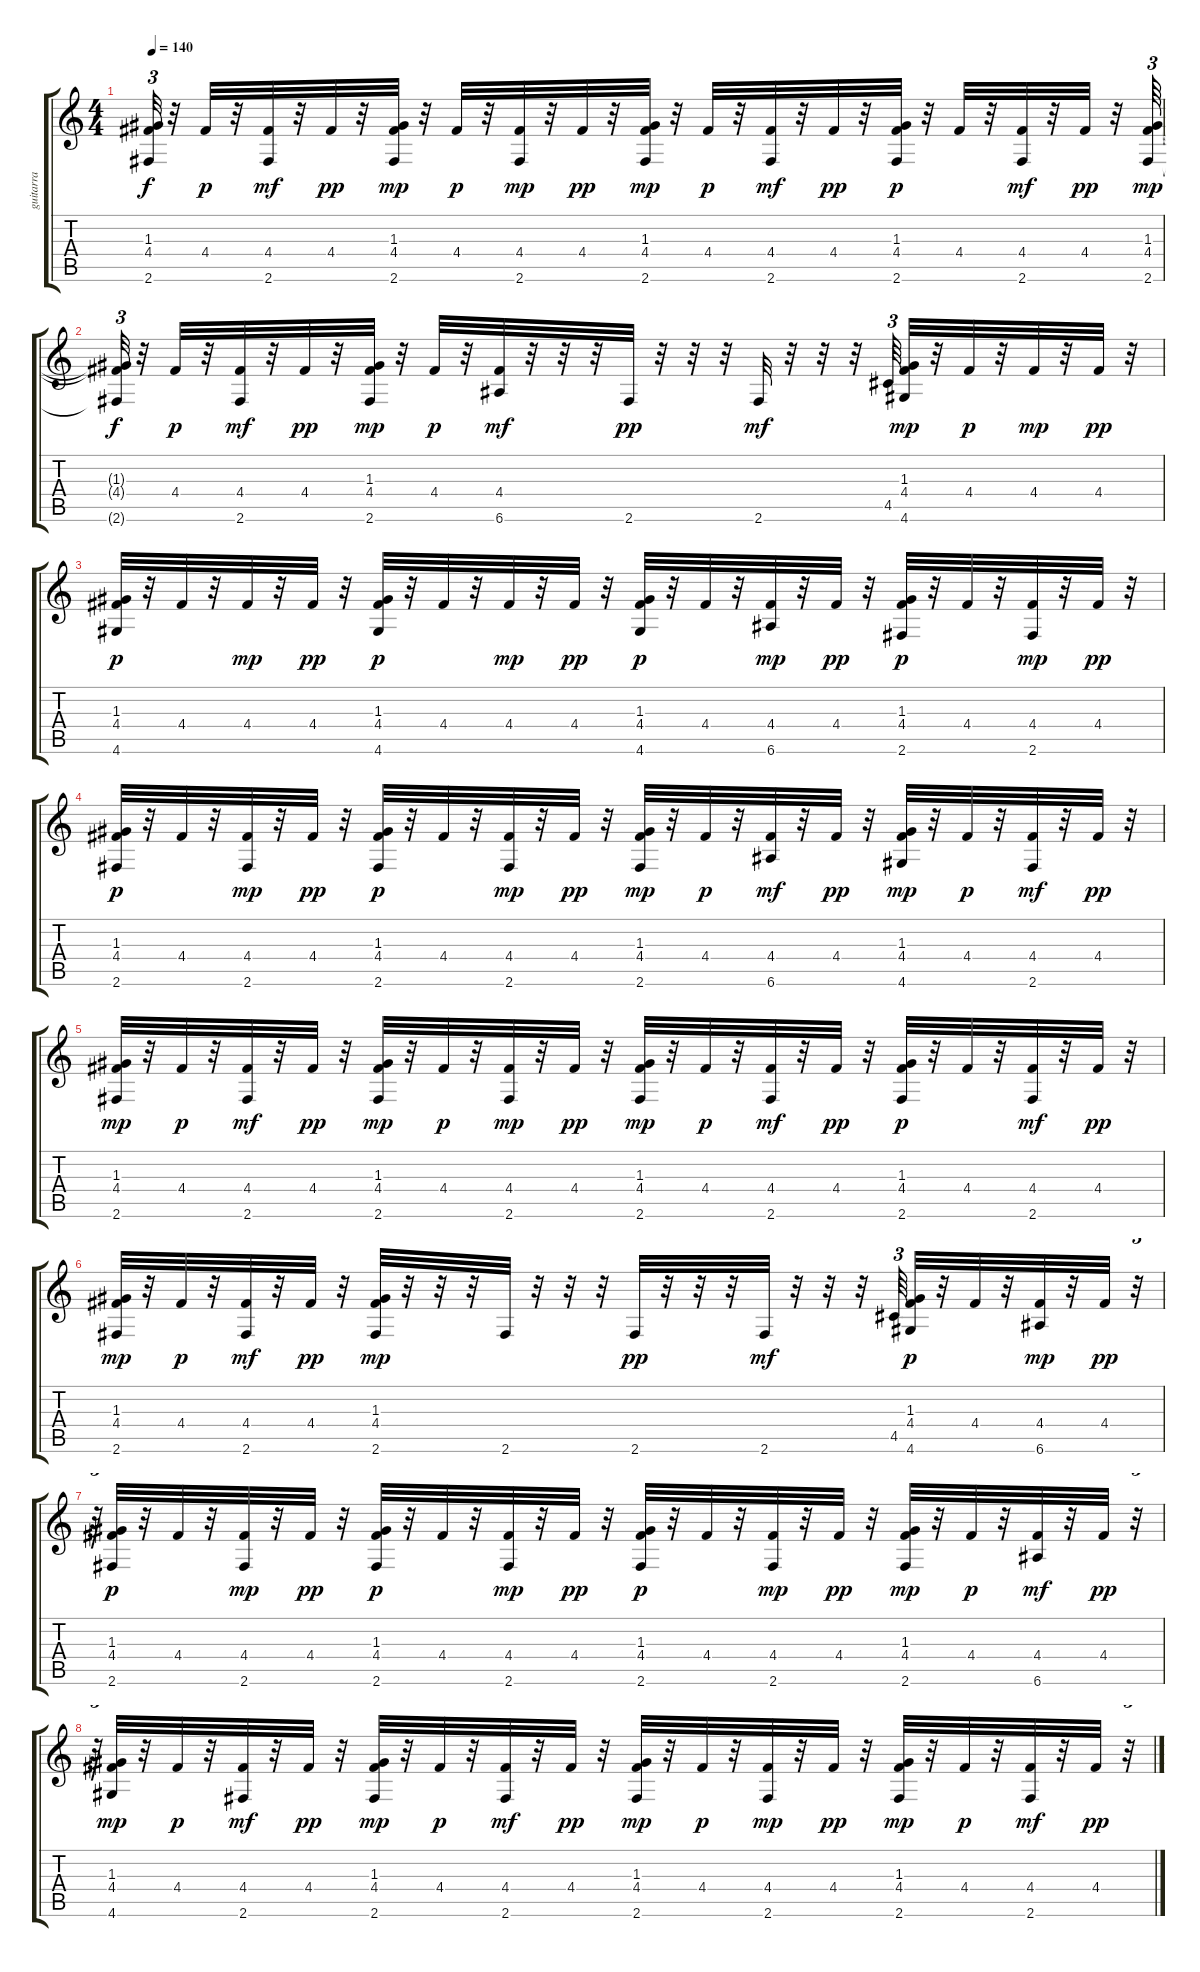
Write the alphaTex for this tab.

\track ("guitarra" "guitarra") {instrument acousticguitarsteel}
\staff {score tabs}
\tuning (E4 B3 G3 D3 A2 E2) {hide}
\ts (4 4)
\tempo 140
\clef g2
\ks c
(1.3{t} 4.4{t} 2.6{t}).32{tu (3 2) dy f} r.32 4.4.32{dy p} r.32 (4.4 2.6).32{dy mf} r.32 4.4.32{dy pp} r.32 (1.3 4.4 2.6).32{dy mp} r.32 4.4.32{dy p} r.32 (4.4 2.6).32{dy mp} r.32 4.4.32{dy pp} r.32 (1.3 4.4 2.6).32{dy mp} r.32 4.4.32{dy p} r.32 (4.4 2.6).32{dy mf} r.32 4.4.32{dy pp} r.32 (1.3 4.4 2.6).32{dy p} r.32 4.4.32 r.32 (4.4 2.6).32{dy mf} r.32 4.4.32{dy pp} r.32 (1.3 4.4 2.6).64{tu (3 2) dy mp} |
(1.3{t} 4.4{t} 2.6{t}).32{tu (3 2) dy f} r.32 4.4.32{dy p} r.32 (4.4 2.6).32{dy mf} r.32 4.4.32{dy pp} r.32 (1.3 4.4 2.6).32{dy mp} r.32 4.4.32{dy p} r.32 (4.4 6.6).32{dy mf} r.32 r.32 r.32 2.6.32{dy pp} r.32 r.32 r.32 2.6.32{dy mf} r.32 r.32 r.32 4.5.64{tu (3 2)} (1.3 4.4 4.6).32{dy mp} r.32 4.4.32{dy p} r.32 4.4.32{dy mp} r.32 4.4.32{dy pp} r.32 |
(1.3 4.4 4.6).32{dy p} r.32 4.4.32 r.32 4.4.32{dy mp} r.32 4.4.32{dy pp} r.32 (1.3 4.4 4.6).32{dy p} r.32 4.4.32 r.32 4.4.32{dy mp} r.32 4.4.32{dy pp} r.32 (1.3 4.4 4.6).32{dy p} r.32 4.4.32 r.32 (4.4 6.6).32{dy mp} r.32 4.4.32{dy pp} r.32 (1.3 4.4 2.6).32{dy p} r.32 4.4.32 r.32 (4.4 2.6).32{dy mp} r.32 4.4.32{dy pp} r.32 |
(1.3 4.4 2.6).32{dy p} r.32 4.4.32 r.32 (4.4 2.6).32{dy mp} r.32 4.4.32{dy pp} r.32 (1.3 4.4 2.6).32{dy p} r.32 4.4.32 r.32 (4.4 2.6).32{dy mp} r.32 4.4.32{dy pp} r.32 (1.3 4.4 2.6).32{dy mp} r.32 4.4.32{dy p} r.32 (4.4 6.6).32{dy mf} r.32 4.4.32{dy pp} r.32 (1.3 4.4 4.6).32{dy mp} r.32 4.4.32{dy p} r.32 (4.4 2.6).32{dy mf} r.32 4.4.32{dy pp} r.32 |
(1.3 4.4 2.6).32{dy mp} r.32 4.4.32{dy p} r.32 (4.4 2.6).32{dy mf} r.32 4.4.32{dy pp} r.32 (1.3 4.4 2.6).32{dy mp} r.32 4.4.32{dy p} r.32 (4.4 2.6).32{dy mp} r.32 4.4.32{dy pp} r.32 (1.3 4.4 2.6).32{dy mp} r.32 4.4.32{dy p} r.32 (4.4 2.6).32{dy mf} r.32 4.4.32{dy pp} r.32 (1.3 4.4 2.6).32{dy p} r.32 4.4.32 r.32 (4.4 2.6).32{dy mf} r.32 4.4.32{dy pp} r.32 |
(1.3 4.4 2.6).32{dy mp} r.32 4.4.32{dy p} r.32 (4.4 2.6).32{dy mf} r.32 4.4.32{dy pp} r.32 (1.3 4.4 2.6).32{dy mp} r.32 r.32 r.32 2.6.32 r.32 r.32 r.32 2.6.32{dy pp} r.32 r.32 r.32 2.6.32{dy mf} r.32 r.32 r.32 4.5.64{tu (3 2)} (1.3 4.4 4.6).32{dy p} r.32 4.4.32 r.32 (4.4 6.6).32{dy mp} r.32 4.4.32{dy pp} r.32{tu (3 2)} |
r.64{tu (3 2)} (1.3 4.4 2.6).32{dy p} r.32 4.4.32 r.32 (4.4 2.6).32{dy mp} r.32 4.4.32{dy pp} r.32 (1.3 4.4 2.6).32{dy p} r.32 4.4.32 r.32 (4.4 2.6).32{dy mp} r.32 4.4.32{dy pp} r.32 (1.3 4.4 2.6).32{dy p} r.32 4.4.32 r.32 (4.4 2.6).32{dy mp} r.32 4.4.32{dy pp} r.32 (1.3 4.4 2.6).32{dy mp} r.32 4.4.32{dy p} r.32 (4.4 6.6).32{dy mf} r.32 4.4.32{dy pp} r.32{tu (3 2)} |
r.64{tu (3 2)} (1.3 4.4 4.6).32{dy mp} r.32 4.4.32{dy p} r.32 (4.4 2.6).32{dy mf} r.32 4.4.32{dy pp} r.32 (1.3 4.4 2.6).32{dy mp} r.32 4.4.32{dy p} r.32 (4.4 2.6).32{dy mf} r.32 4.4.32{dy pp} r.32 (1.3 4.4 2.6).32{dy mp} r.32 4.4.32{dy p} r.32 (4.4 2.6).32{dy mp} r.32 4.4.32{dy pp} r.32 (1.3 4.4 2.6).32{dy mp} r.32 4.4.32{dy p} r.32 (4.4 2.6).32{dy mf} r.32 4.4.32{dy pp} r.32{tu (3 2)}
